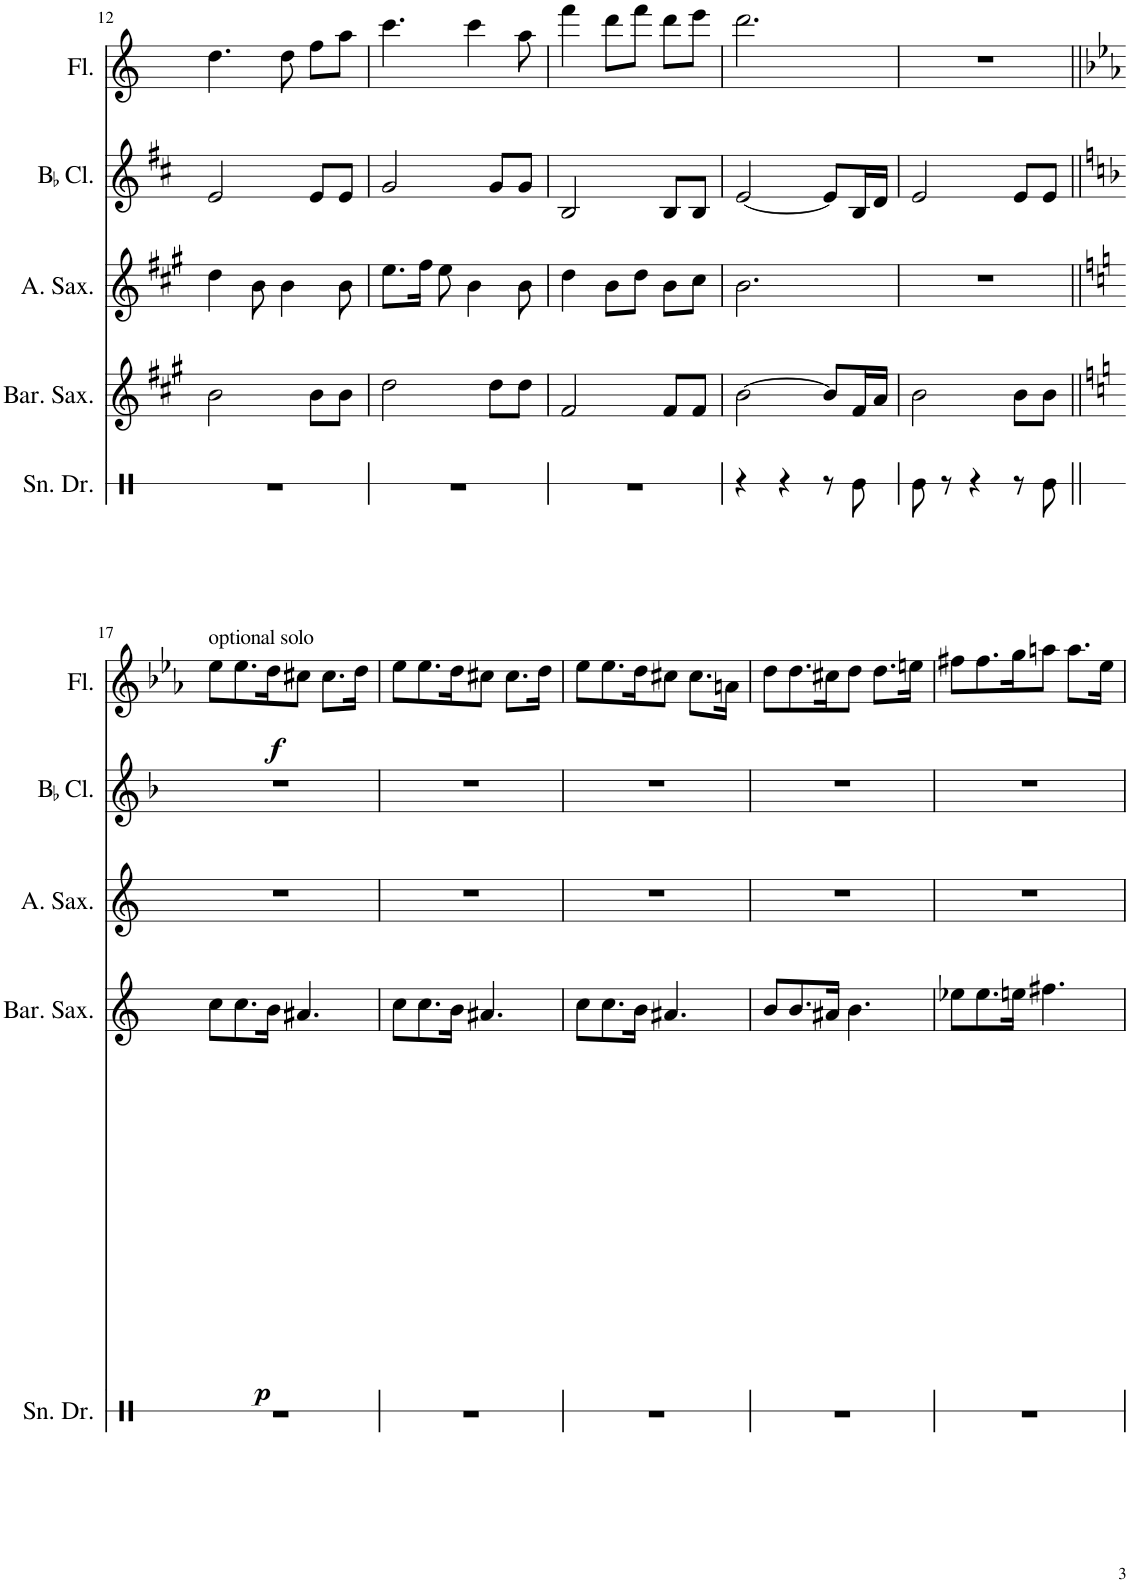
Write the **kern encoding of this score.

**kern	**kern	**dynam	**kern	**kern	**kern	**dynam
*part5	*part4	*part4	*part3	*part2	*part1	*part1
*staff5	*staff4	*staff4	*staff3	*staff2	*staff1	*staff1
*I"Snare Drum	*I"Baritone Saxophone	*	*I"Alto Saxophone	*I"BaccidentalFlat Clarinet	*I"Flute	*
*I'Sn. Dr.	*I'Bar. Sax.	*	*I'A. Sax.	*I'BaccidentalFlat Cl.	*I'Fl.	*
!!LO:PB:g=z
*clefX	*clefG2	*	*clefG2	*clefG2	*clefG2	*
*	*Trd12c21	*	*Trd5c9	*Trd1c2	*	*
*k[]	*k[f#c#g#]	*	*k[f#c#g#]	*k[f#c#]	*k[]	*
*M3/4	*M3/4	*	*M3/4	*M3/4	*M3/4	*
=12	=12	=12	=12	=12	=12	=12
2.r	2b\	.	4dd\	2e/	4.dd\	.
.	.	.	8b\	.	.	.
.	.	.	4b\	.	8dd\	.
.	8b\L	.	.	8e/L	8ff\L	.
.	8b\J	.	8b\	8e/J	8aa\J	.
=13	=13	=13	=13	=13	=13	=13
2.r	2dd\	.	8.ee\L	2g/	4.ccc\	.
.	.	.	16ff#\Jk	.	.	.
.	.	.	8ee\	.	.	.
.	.	.	4b\	.	4ccc\	.
.	8dd\L	.	.	8g/L	.	.
.	8dd\J	.	8b\	8g/J	8aa\	.
=14	=14	=14	=14	=14	=14	=14
2.r	2f#/	.	4dd\	2B/	4fff\	.
.	.	.	8b\L	.	8ddd\L	.
.	.	.	8dd\J	.	8fff\J	.
.	8f#/L	.	8b\L	8B/L	8ddd\L	.
.	8f#/J	.	8cc#\J	8B/J	8eee\J	.
=15	=15	=15	=15	=15	=15	=15
4r	[2b\	.	2.b\	[2e/	2.ddd\	.
4r	.	.	.	.	.	.
8r	8b/L]	.	.	8e/L]	.	.
8Re\	16f#/L	.	.	16B/L	.	.
.	16a/JJ	.	.	16d/JJ	.	.
=16	=16	=16	=16	=16	=16	=16
8Re\	2b\	.	2.r	2e/	2.r	.
8r	.	.	.	.	.	.
4r	.	.	.	.	.	.
8r	8b\L	.	.	8e/L	.	.
8Re\	8b\J	.	.	8e/J	.	.
!!LO:LB:g=z
=17||	=17||	=17||	=17||	=17||	=17||	=17||
*	*k[]	*	*k[]	*k[b-]	*k[b-e-a-]	*
!	!	!	!	!	!LO:TX:a:t=optional solo	!
!	!	!LO:DY:b	!	!	!	!LO:DY:b
2.r	8cc\L	p	2.r	2.r	8ee-\L	f
.	8.cc\	.	.	.	8.ee-\	.
.	16b\Jk	.	.	.	16dd\K	.
.	4.a#X/	.	.	.	8cc#X\J	.
.	.	.	.	.	8.cc#\L	.
.	.	.	.	.	16dd\Jk	.
=18	=18	=18	=18	=18	=18	=18
2.r	8cc\L	.	2.r	2.r	8ee-\L	.
.	8.cc\	.	.	.	8.ee-\	.
.	16b\Jk	.	.	.	16dd\K	.
.	4.a#X/	.	.	.	8cc#X\J	.
.	.	.	.	.	8.cc#\L	.
.	.	.	.	.	16dd\Jk	.
=19	=19	=19	=19	=19	=19	=19
2.r	8cc\L	.	2.r	2.r	8ee-\L	.
.	8.cc\	.	.	.	8.ee-\	.
.	16b\Jk	.	.	.	16dd\K	.
.	4.a#X/	.	.	.	8cc#X\J	.
.	.	.	.	.	8.cc#\L	.
.	.	.	.	.	16an\Jk	.
=20	=20	=20	=20	=20	=20	=20
2.r	8b/L	.	2.r	2.r	8dd\L	.
.	8.b/	.	.	.	8.dd\	.
.	16a#X/Jk	.	.	.	16cc#X\K	.
.	4.b\	.	.	.	8dd\J	.
.	.	.	.	.	8.dd\L	.
.	.	.	.	.	16een\Jk	.
=21	=21	=21	=21	=21	=21	=21
2.r	8ee-X\L	.	2.r	2.r	8ff#X\L	.
.	8.ee-\	.	.	.	8.ff#\	.
.	16een\Jk	.	.	.	16gg\K	.
.	4.ff#X\	.	.	.	8aan\J	.
.	.	.	.	.	8.aa\L	.
.	.	.	.	.	16ee-\Jk	.
=	=	=	=	=	=	=
*-	*-	*-	*-	*-	*-	*-
